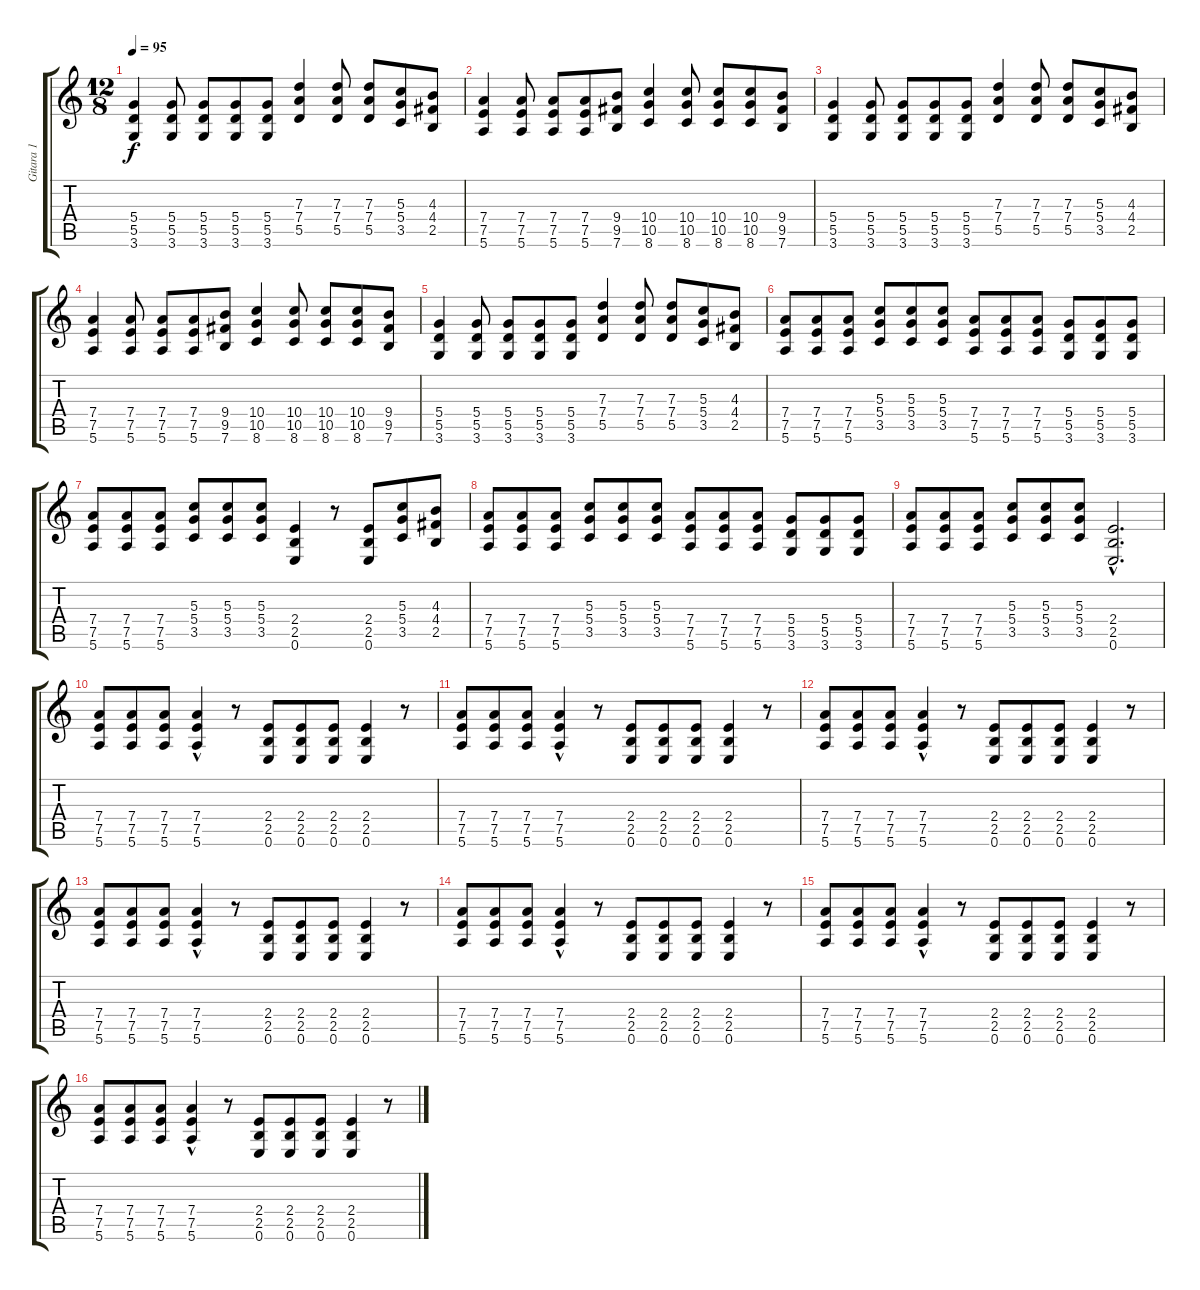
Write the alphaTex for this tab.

\track ("Gitara 1" "Gitara 1") {instrument overdrivenguitar}
\staff {score tabs}
\tuning (E4 B3 G3 D3 A2 E2) {hide}
\ts (12 8)
\tempo 95
\clef g2
\ks c
(5.4 5.5 3.6).4{dy f} (5.4 5.5 3.6).8 (5.4 5.5 3.6).8 (5.4 5.5 3.6).8 (5.4 5.5 3.6).8 (7.3 7.4 5.5).4 (7.3 7.4 5.5).8 (7.3 7.4 5.5).8 (5.3 5.4 3.5).8 (4.3 4.4 2.5).8 |
(7.4 7.5 5.6).4 (7.4 7.5 5.6).8 (7.4 7.5 5.6).8 (7.4 7.5 5.6).8 (9.4 9.5 7.6).8 (10.4 10.5 8.6).4 (10.4 10.5 8.6).8 (10.4 10.5 8.6).8 (10.4 10.5 8.6).8 (9.4 9.5 7.6).8 |
(5.4 5.5 3.6).4 (5.4 5.5 3.6).8 (5.4 5.5 3.6).8 (5.4 5.5 3.6).8 (5.4 5.5 3.6).8 (7.3 7.4 5.5).4 (7.3 7.4 5.5).8 (7.3 7.4 5.5).8 (5.3 5.4 3.5).8 (4.3 4.4 2.5).8 |
(7.4 7.5 5.6).4 (7.4 7.5 5.6).8 (7.4 7.5 5.6).8 (7.4 7.5 5.6).8 (9.4 9.5 7.6).8 (10.4 10.5 8.6).4 (10.4 10.5 8.6).8 (10.4 10.5 8.6).8 (10.4 10.5 8.6).8 (9.4 9.5 7.6).8 |
(5.4 5.5 3.6).4 (5.4 5.5 3.6).8 (5.4 5.5 3.6).8 (5.4 5.5 3.6).8 (5.4 5.5 3.6).8 (7.3 7.4 5.5).4 (7.3 7.4 5.5).8 (7.3 7.4 5.5).8 (5.3 5.4 3.5).8 (4.3 4.4 2.5).8 |
(7.4 7.5 5.6).8 (7.4 7.5 5.6).8 (7.4 7.5 5.6).8 (5.3 5.4 3.5).8 (5.3 5.4 3.5).8 (5.3 5.4 3.5).8 (7.4 7.5 5.6).8 (7.4 7.5 5.6).8 (7.4 7.5 5.6).8 (5.4 5.5 3.6).8 (5.4 5.5 3.6).8 (5.4 5.5 3.6).8 |
(7.4 7.5 5.6).8 (7.4 7.5 5.6).8 (7.4 7.5 5.6).8 (5.3 5.4 3.5).8 (5.3 5.4 3.5).8 (5.3 5.4 3.5).8 (2.4 2.5 0.6).4 r.8 (2.4 2.5 0.6).8 (5.3 5.4 3.5).8 (4.3 4.4 2.5).8 |
(7.4 7.5 5.6).8 (7.4 7.5 5.6).8 (7.4 7.5 5.6).8 (5.3 5.4 3.5).8 (5.3 5.4 3.5).8 (5.3 5.4 3.5).8 (7.4 7.5 5.6).8 (7.4 7.5 5.6).8 (7.4 7.5 5.6).8 (5.4 5.5 3.6).8 (5.4 5.5 3.6).8 (5.4 5.5 3.6).8 |
(7.4 7.5 5.6).8 (7.4 7.5 5.6).8 (7.4 7.5 5.6).8 (5.3 5.4 3.5).8 (5.3 5.4 3.5).8 (5.3 5.4 3.5).8 (2.4{hac} 2.5{hac} 0.6{hac}).2{d} |
(7.4 7.5 5.6).8 (7.4 7.5 5.6).8 (7.4 7.5 5.6).8 (7.4 7.5 5.6{hac}).4 r.8 (2.4 2.5 0.6).8 (2.4 2.5 0.6).8 (2.4 2.5 0.6).8 (2.4 2.5 0.6).4 r.8 |
(7.4 7.5 5.6).8 (7.4 7.5 5.6).8 (7.4 7.5 5.6).8 (7.4 7.5 5.6{hac}).4 r.8 (2.4 2.5 0.6).8 (2.4 2.5 0.6).8 (2.4 2.5 0.6).8 (2.4 2.5 0.6).4 r.8 |
(7.4 7.5 5.6).8 (7.4 7.5 5.6).8 (7.4 7.5 5.6).8 (7.4 7.5 5.6{hac}).4 r.8 (2.4 2.5 0.6).8 (2.4 2.5 0.6).8 (2.4 2.5 0.6).8 (2.4 2.5 0.6).4 r.8 |
(7.4 7.5 5.6).8 (7.4 7.5 5.6).8 (7.4 7.5 5.6).8 (7.4 7.5 5.6{hac}).4 r.8 (2.4 2.5 0.6).8 (2.4 2.5 0.6).8 (2.4 2.5 0.6).8 (2.4 2.5 0.6).4 r.8 |
(7.4 7.5 5.6).8 (7.4 7.5 5.6).8 (7.4 7.5 5.6).8 (7.4 7.5 5.6{hac}).4 r.8 (2.4 2.5 0.6).8 (2.4 2.5 0.6).8 (2.4 2.5 0.6).8 (2.4 2.5 0.6).4 r.8 |
(7.4 7.5 5.6).8 (7.4 7.5 5.6).8 (7.4 7.5 5.6).8 (7.4 7.5 5.6{hac}).4 r.8 (2.4 2.5 0.6).8 (2.4 2.5 0.6).8 (2.4 2.5 0.6).8 (2.4 2.5 0.6).4 r.8 |
(7.4 7.5 5.6).8 (7.4 7.5 5.6).8 (7.4 7.5 5.6).8 (7.4 7.5 5.6{hac}).4 r.8 (2.4 2.5 0.6).8 (2.4 2.5 0.6).8 (2.4 2.5 0.6).8 (2.4 2.5 0.6).4 r.8
